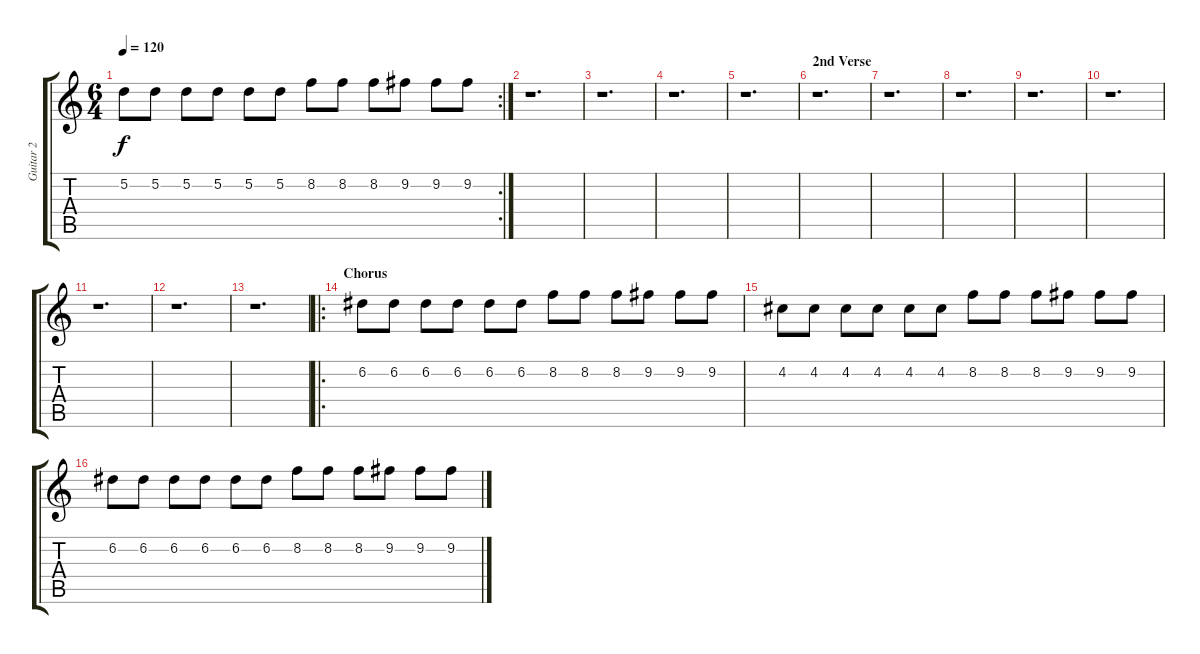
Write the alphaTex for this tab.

\track ("Guitar 2" "Guitar 2") {instrument distortionguitar}
\staff {score tabs}
\tuning (D4 A3 F3 C3 G2 C2) {hide}
\rc 2
\ts (6 4)
\tempo 120
\clef g2
\ks c
5.2.8{dy f} 5.2.8 5.2.8 5.2.8 5.2.8 5.2.8 8.2.8 8.2.8 8.2.8 9.2.8 9.2.8 9.2.8 |
r.1{d} |
r.1{d} |
r.1{d} |
r.1{d} |
\section ("" "2nd Verse")
r.1{d} |
r.1{d} |
r.1{d} |
r.1{d} |
r.1{d} |
r.1{d} |
r.1{d} |
r.1{d} |
\ro
\section ("" "Chorus")
6.2.8 6.2.8 6.2.8 6.2.8 6.2.8 6.2.8 8.2.8 8.2.8 8.2.8 9.2.8 9.2.8 9.2.8 |
4.2.8 4.2.8 4.2.8 4.2.8 4.2.8 4.2.8 8.2.8 8.2.8 8.2.8 9.2.8 9.2.8 9.2.8 |
6.2.8 6.2.8 6.2.8 6.2.8 6.2.8 6.2.8 8.2.8 8.2.8 8.2.8 9.2.8 9.2.8 9.2.8
